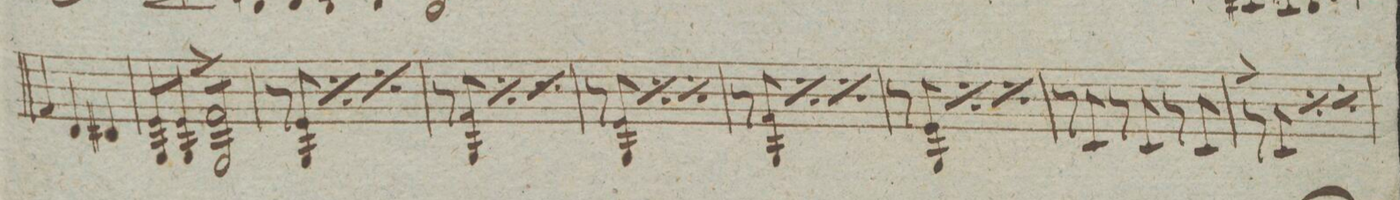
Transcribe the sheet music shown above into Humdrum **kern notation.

**kern	**dynam
*I"Violino 2do	*
*clefG2	*
*k[]	*
*M3/4	*
4f/	.
4d/	.
4d#X/	.
=23	=23
8eL 8G/	.
8eJ 8G/	.
*tremolo	*
8f 8G^>/L	.
8f 8G/	.
8f 8G/	.
8f 8G/J	.
*Xtremolo	*
=24	=24
8r	.
8e 8G/	.
*rep	*
8r	.
8e 8G/	.
*Xrep	*
*rep	*
8r	.
8e 8G/	.
*Xrep	*
=25	=25
8r	.
8f 8G/	.
*rep	*
8r	.
8f 8G/	.
*Xrep	*
*rep	*
8r	.
8f 8G/	.
*Xrep	*
=26	=26
8r	.
8e 8G/	.
*rep	*
8r	.
8e 8G/	.
*Xrep	*
*rep	*
8r	.
8e 8G/	.
*Xrep	*
=27	=27
8r	.
8f 8G/	.
*rep	*
8r	.
8f 8G/	.
*Xrep	*
*rep	*
8r	.
8f 8G/	.
*Xrep	*
=28	=28
8r	.
8e 8G/	.
*rep	*
8r	.
8e 8G/	.
*Xrep	*
*rep	*
8r	.
8e 8G/	.
*Xrep	*
=29	=29
8r	.
8c/	.
8r	.
8c/	.
8r	.
8c/	.
=30	=30
8r	.
8c/	.
*rep	*
8r	.
8c/	.
*Xrep	*
*rep	*
8r	.
8c/	.
*Xrep	*
=31	=31
*-	*-
